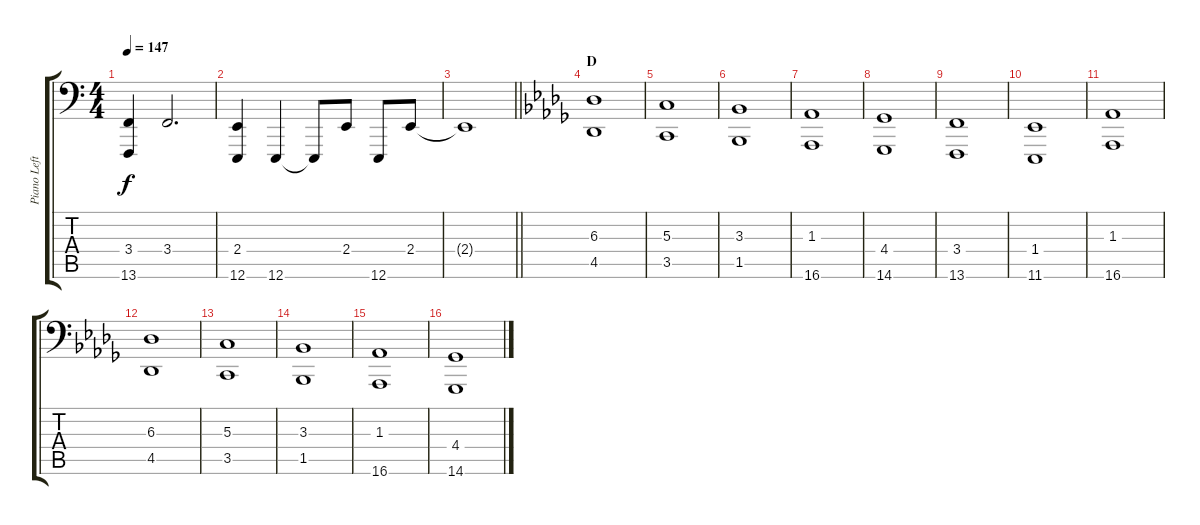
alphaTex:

\track ("Piano Left (Kotobuki Tsumugi)" "Piano Left") {instrument acousticgrandpiano}
\staff {score tabs}
\tuning (E3 B2 G2 D2 A1 E0) {hide}
\ts (4 4)
\tempo 147
\clef f4
\ks c
(3.4 13.6).4{dy f} 3.4.2{d} |
(2.4 12.6).4 12.6.4 12.6{t}.8 2.4.8 12.6.8 2.4.8 |
\barLineRight lightlight
2.4{t}.1 |
\section ("" "D")
\ks db
(6.3 4.5).1 |
(5.3 3.5).1 |
(3.3 1.5).1 |
(1.3 16.6).1 |
(4.4 14.6).1 |
(3.4 13.6).1 |
(1.4 11.6).1 |
(1.3 16.6).1 |
(6.3 4.5).1 |
(5.3 3.5).1 |
(3.3 1.5).1 |
(1.3 16.6).1 |
(4.4 14.6).1
